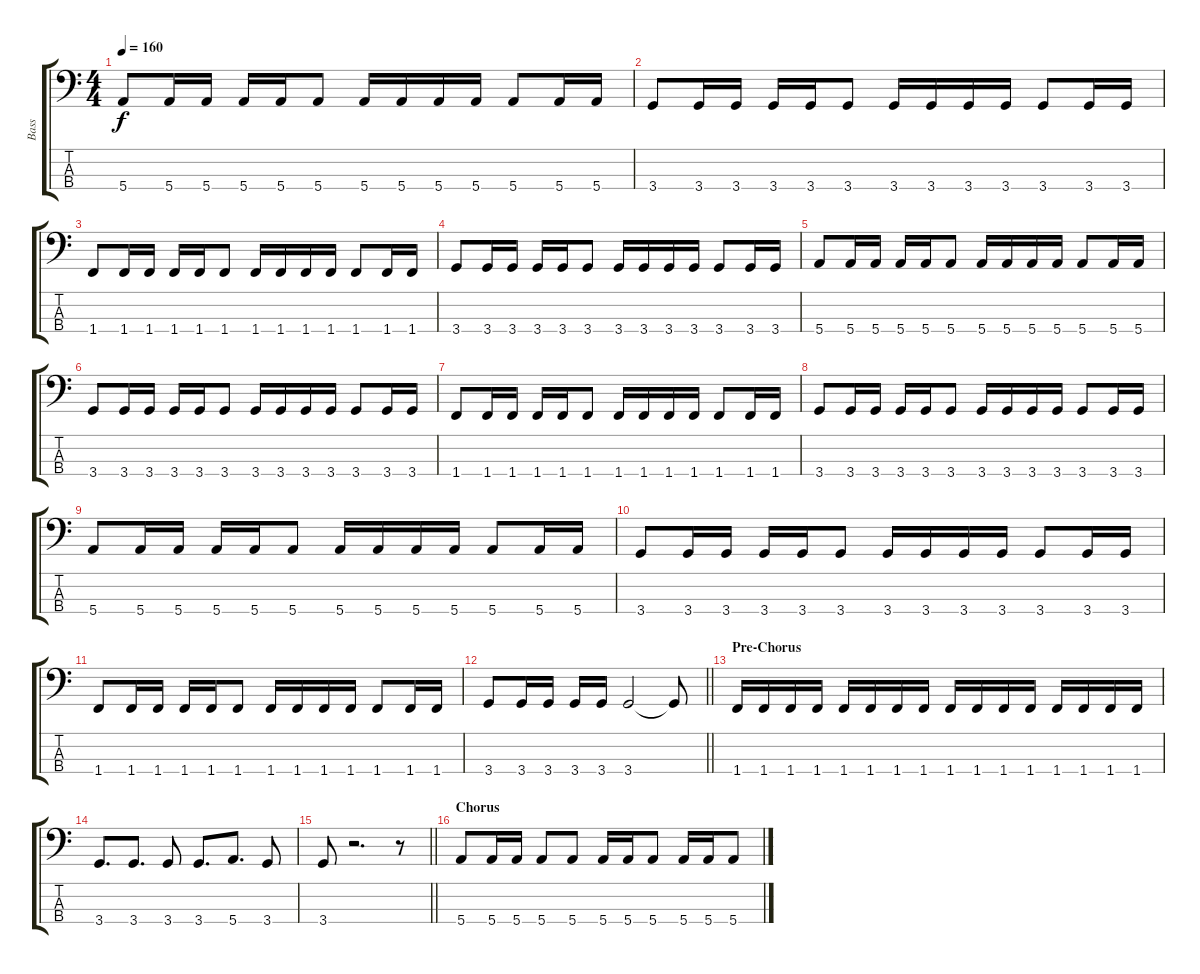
\track ("Bass" "Bass") {instrument electricbassfinger}
\staff {score tabs}
\tuning (G2 D2 A1 E1) {hide}
\ts (4 4)
\tempo 160
\clef f4
\ks c
5.4.8{dy f} 5.4.16 5.4.16 5.4.16 5.4.16 5.4.8 5.4.16 5.4.16 5.4.16 5.4.16 5.4.8 5.4.16 5.4.16 |
3.4.8 3.4.16 3.4.16 3.4.16 3.4.16 3.4.8 3.4.16 3.4.16 3.4.16 3.4.16 3.4.8 3.4.16 3.4.16 |
1.4.8 1.4.16 1.4.16 1.4.16 1.4.16 1.4.8 1.4.16 1.4.16 1.4.16 1.4.16 1.4.8 1.4.16 1.4.16 |
3.4.8 3.4.16 3.4.16 3.4.16 3.4.16 3.4.8 3.4.16 3.4.16 3.4.16 3.4.16 3.4.8 3.4.16 3.4.16 |
5.4.8 5.4.16 5.4.16 5.4.16 5.4.16 5.4.8 5.4.16 5.4.16 5.4.16 5.4.16 5.4.8 5.4.16 5.4.16 |
3.4.8 3.4.16 3.4.16 3.4.16 3.4.16 3.4.8 3.4.16 3.4.16 3.4.16 3.4.16 3.4.8 3.4.16 3.4.16 |
1.4.8 1.4.16 1.4.16 1.4.16 1.4.16 1.4.8 1.4.16 1.4.16 1.4.16 1.4.16 1.4.8 1.4.16 1.4.16 |
3.4.8 3.4.16 3.4.16 3.4.16 3.4.16 3.4.8 3.4.16 3.4.16 3.4.16 3.4.16 3.4.8 3.4.16 3.4.16 |
5.4.8 5.4.16 5.4.16 5.4.16 5.4.16 5.4.8 5.4.16 5.4.16 5.4.16 5.4.16 5.4.8 5.4.16 5.4.16 |
3.4.8 3.4.16 3.4.16 3.4.16 3.4.16 3.4.8 3.4.16 3.4.16 3.4.16 3.4.16 3.4.8 3.4.16 3.4.16 |
1.4.8 1.4.16 1.4.16 1.4.16 1.4.16 1.4.8 1.4.16 1.4.16 1.4.16 1.4.16 1.4.8 1.4.16 1.4.16 |
\barLineRight lightlight
3.4.8 3.4.16 3.4.16 3.4.16 3.4.16 3.4.2 3.4{t}.8 |
\section ("" "Pre-Chorus")
1.4.16 1.4.16 1.4.16 1.4.16 1.4.16 1.4.16 1.4.16 1.4.16 1.4.16 1.4.16 1.4.16 1.4.16 1.4.16 1.4.16 1.4.16 1.4.16 |
3.4.8{d} 3.4.8{d} 3.4.8 3.4.8{d} 5.4.8{d} 3.4.8 |
\barLineRight lightlight
3.4.8 r.2{d} r.8 |
\section ("" "Chorus")
5.4.8 5.4.16 5.4.16 5.4.8 5.4.8 5.4.16 5.4.16 5.4.8 5.4.16 5.4.16 5.4.8
